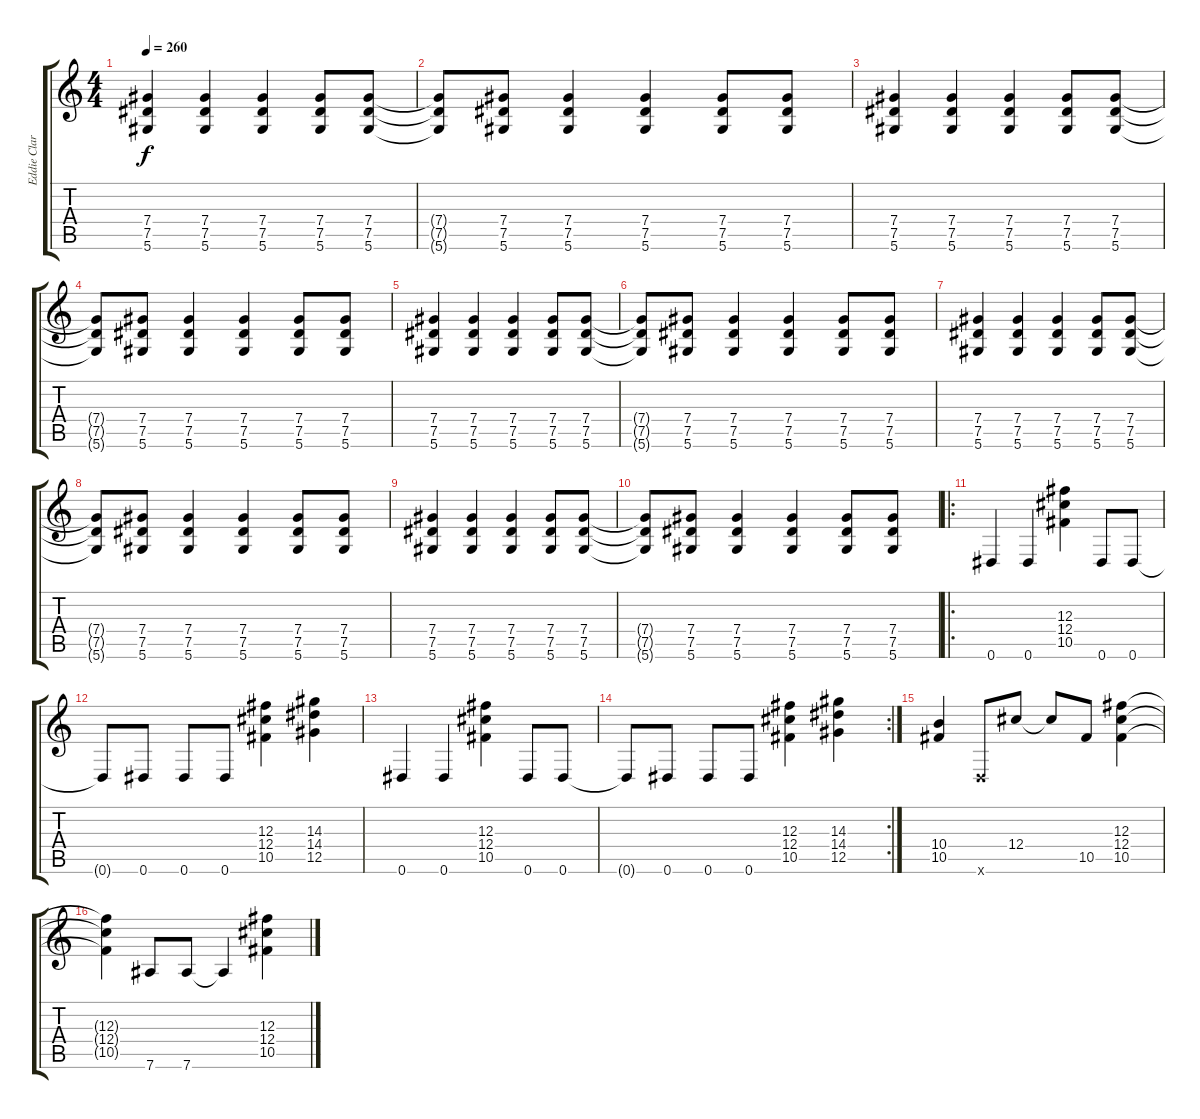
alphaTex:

\track ("Eddie Clarke-Rhythm" "Eddie Clar") {instrument distortionguitar}
\staff {score tabs}
\tuning (Eb4 Bb3 Gb3 Db3 Ab2 Eb2) {hide}
\ts (4 4)
\tempo 260
\clef g2
\ks c
(7.4 7.5 5.6).4{dy f} (7.4 7.5 5.6).4 (7.4 7.5 5.6).4 (7.4 7.5 5.6).8 (7.4 7.5 5.6).8 |
(7.4{t} 7.5{t} 5.6{t}).8 (7.4 7.5 5.6).8 (7.4 7.5 5.6).4 (7.4 7.5 5.6).4 (7.4 7.5 5.6).8 (7.4 7.5 5.6).8 |
(7.4 7.5 5.6).4 (7.4 7.5 5.6).4 (7.4 7.5 5.6).4 (7.4 7.5 5.6).8 (7.4 7.5 5.6).8 |
(7.4{t} 7.5{t} 5.6{t}).8 (7.4 7.5 5.6).8 (7.4 7.5 5.6).4 (7.4 7.5 5.6).4 (7.4 7.5 5.6).8 (7.4 7.5 5.6).8 |
(7.4 7.5 5.6).4 (7.4 7.5 5.6).4 (7.4 7.5 5.6).4 (7.4 7.5 5.6).8 (7.4 7.5 5.6).8 |
(7.4{t} 7.5{t} 5.6{t}).8 (7.4 7.5 5.6).8 (7.4 7.5 5.6).4 (7.4 7.5 5.6).4 (7.4 7.5 5.6).8 (7.4 7.5 5.6).8 |
(7.4 7.5 5.6).4 (7.4 7.5 5.6).4 (7.4 7.5 5.6).4 (7.4 7.5 5.6).8 (7.4 7.5 5.6).8 |
(7.4{t} 7.5{t} 5.6{t}).8 (7.4 7.5 5.6).8 (7.4 7.5 5.6).4 (7.4 7.5 5.6).4 (7.4 7.5 5.6).8 (7.4 7.5 5.6).8 |
(7.4 7.5 5.6).4 (7.4 7.5 5.6).4 (7.4 7.5 5.6).4 (7.4 7.5 5.6).8 (7.4 7.5 5.6).8 |
(7.4{t} 7.5{t} 5.6{t}).8 (7.4 7.5 5.6).8 (7.4 7.5 5.6).4 (7.4 7.5 5.6).4 (7.4 7.5 5.6).8 (7.4 7.5 5.6).8 |
\ro
0.6.4 0.6.4 (12.3 12.4 10.5).4 0.6.8 0.6.8 |
0.6{t}.8 0.6.8 0.6.8 0.6.8 (12.3 12.4 10.5).4 (14.3 14.4 12.5).4 |
0.6.4 0.6.4 (12.3 12.4 10.5).4 0.6.8 0.6.8 |
\rc 2
0.6{t}.8 0.6.8 0.6.8 0.6.8 (12.3 12.4 10.5).4 (14.3 14.4 12.5).4 |
(10.4 10.5).4 -1.6{x}.8 12.4.8 12.4{t}.8 10.5.8 (12.3 12.4 10.5).4 |
(12.3{t} 12.4{t} 10.5{t}).4 7.6.8 7.6.8 7.6{t}.4 (12.3 12.4 10.5).4
